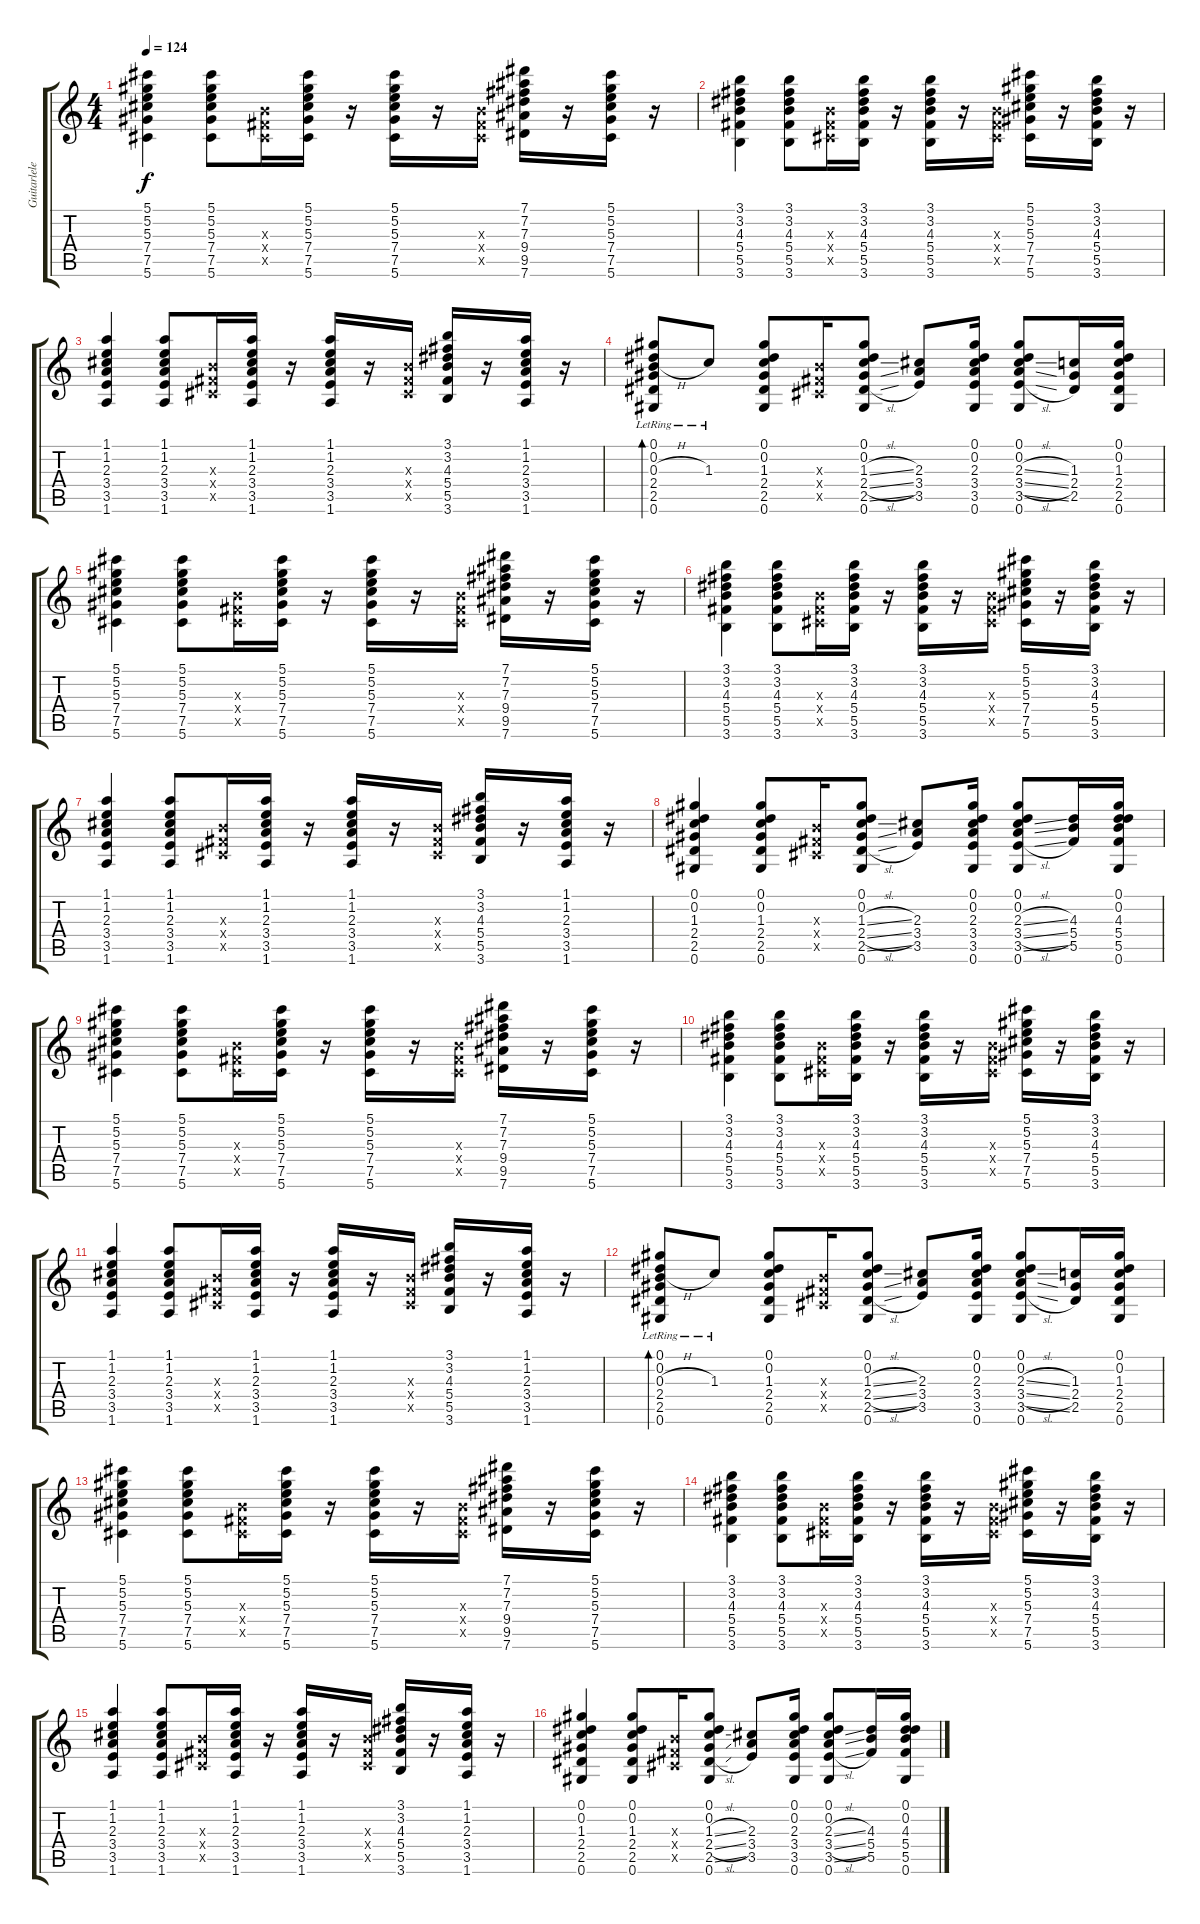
\track ("Guitarlele" "Guitarlele") {instrument electricguitarjazz}
\staff {score tabs}
\tuning (Ab4 Eb4 B3 Gb3 Db3 Ab2) {hide}
\ts (4 4)
\tempo 124
\clef g2
\ks c
(5.1 5.2 5.3 7.4 7.5 5.6).4{dy f} (5.1 5.2 5.3 7.4 7.5 5.6).8 (0.3{x} 0.4{x} 0.5{x}).16 (5.1 5.2 5.3 7.4 7.5 5.6).16 r.16 (5.1 5.2 5.3 7.4 7.5 5.6).16 r.16 (0.3{x} 0.4{x} 0.5{x}).16 (7.1 7.2 7.3 9.4 9.5 7.6).16 r.16 (5.1 5.2 5.3 7.4 7.5 5.6).16 r.16 |
(3.1 3.2 4.3 5.4 5.5 3.6).4 (3.1 3.2 4.3 5.4 5.5 3.6).8 (0.3{x} 0.4{x} 0.5{x}).16 (3.1 3.2 4.3 5.4 5.5 3.6).16 r.16 (3.1 3.2 4.3 5.4 5.5 3.6).16 r.16 (0.3{x} 0.4{x} 0.5{x}).16 (5.1 5.2 5.3 7.4 7.5 5.6).16 r.16 (3.1 3.2 4.3 5.4 5.5 3.6).16 r.16 |
(1.1 1.2 2.3 3.4 3.5 1.6).4 (1.1 1.2 2.3 3.4 3.5 1.6).8 (0.3{x} 0.4{x} 0.5{x}).16 (1.1 1.2 2.3 3.4 3.5 1.6).16 r.16 (1.1 1.2 2.3 3.4 3.5 1.6).16 r.16 (0.3{x} 0.4{x} 0.5{x}).16 (3.1 3.2 4.3 5.4 5.5 3.6).16 r.16 (1.1 1.2 2.3 3.4 3.5 1.6).16 r.16 |
(0.1{lr} 0.2{lr} 0.3{h lr} 2.4{lr} 2.5{lr} 0.6{lr}).8{bd 120} 1.3{lr}.8 (0.1 0.2 1.3 2.4 2.5 0.6).8 (0.3{x} 0.4{x} 0.5{x}).16 (0.1 0.2 1.3{sl} 2.4{sl} 2.5{sl} 0.6).8 (2.3 3.4 3.5).8 (0.1 0.2 2.3 3.4 3.5 0.6).16 (0.1 0.2 2.3{sl} 3.4{sl} 3.5{sl} 0.6).8 (1.3 2.4 2.5).16 (0.1 0.2 1.3 2.4 2.5 0.6).16 |
(5.1 5.2 5.3 7.4 7.5 5.6).4 (5.1 5.2 5.3 7.4 7.5 5.6).8 (0.3{x} 0.4{x} 0.5{x}).16 (5.1 5.2 5.3 7.4 7.5 5.6).16 r.16 (5.1 5.2 5.3 7.4 7.5 5.6).16 r.16 (0.3{x} 0.4{x} 0.5{x}).16 (7.1 7.2 7.3 9.4 9.5 7.6).16 r.16 (5.1 5.2 5.3 7.4 7.5 5.6).16 r.16 |
(3.1 3.2 4.3 5.4 5.5 3.6).4 (3.1 3.2 4.3 5.4 5.5 3.6).8 (0.3{x} 0.4{x} 0.5{x}).16 (3.1 3.2 4.3 5.4 5.5 3.6).16 r.16 (3.1 3.2 4.3 5.4 5.5 3.6).16 r.16 (0.3{x} 0.4{x} 0.5{x}).16 (5.1 5.2 5.3 7.4 7.5 5.6).16 r.16 (3.1 3.2 4.3 5.4 5.5 3.6).16 r.16 |
(1.1 1.2 2.3 3.4 3.5 1.6).4 (1.1 1.2 2.3 3.4 3.5 1.6).8 (0.3{x} 0.4{x} 0.5{x}).16 (1.1 1.2 2.3 3.4 3.5 1.6).16 r.16 (1.1 1.2 2.3 3.4 3.5 1.6).16 r.16 (0.3{x} 0.4{x} 0.5{x}).16 (3.1 3.2 4.3 5.4 5.5 3.6).16 r.16 (1.1 1.2 2.3 3.4 3.5 1.6).16 r.16 |
(0.1 0.2 1.3 2.4 2.5 0.6).4 (0.1 0.2 1.3 2.4 2.5 0.6).8 (0.3{x} 0.4{x} 0.5{x}).16 (0.1 0.2 1.3{sl} 2.4{sl} 2.5{sl} 0.6).8 (2.3 3.4 3.5).8 (0.1 0.2 2.3 3.4 3.5 0.6).16 (0.1 0.2 2.3{sl} 3.4{sl} 3.5{sl} 0.6).8 (4.3 5.4 5.5).16 (0.1 0.2 4.3 5.4 5.5 0.6).16 |
(5.1 5.2 5.3 7.4 7.5 5.6).4 (5.1 5.2 5.3 7.4 7.5 5.6).8 (0.3{x} 0.4{x} 0.5{x}).16 (5.1 5.2 5.3 7.4 7.5 5.6).16 r.16 (5.1 5.2 5.3 7.4 7.5 5.6).16 r.16 (0.3{x} 0.4{x} 0.5{x}).16 (7.1 7.2 7.3 9.4 9.5 7.6).16 r.16 (5.1 5.2 5.3 7.4 7.5 5.6).16 r.16 |
(3.1 3.2 4.3 5.4 5.5 3.6).4 (3.1 3.2 4.3 5.4 5.5 3.6).8 (0.3{x} 0.4{x} 0.5{x}).16 (3.1 3.2 4.3 5.4 5.5 3.6).16 r.16 (3.1 3.2 4.3 5.4 5.5 3.6).16 r.16 (0.3{x} 0.4{x} 0.5{x}).16 (5.1 5.2 5.3 7.4 7.5 5.6).16 r.16 (3.1 3.2 4.3 5.4 5.5 3.6).16 r.16 |
(1.1 1.2 2.3 3.4 3.5 1.6).4 (1.1 1.2 2.3 3.4 3.5 1.6).8 (0.3{x} 0.4{x} 0.5{x}).16 (1.1 1.2 2.3 3.4 3.5 1.6).16 r.16 (1.1 1.2 2.3 3.4 3.5 1.6).16 r.16 (0.3{x} 0.4{x} 0.5{x}).16 (3.1 3.2 4.3 5.4 5.5 3.6).16 r.16 (1.1 1.2 2.3 3.4 3.5 1.6).16 r.16 |
(0.1{lr} 0.2{lr} 0.3{h lr} 2.4{lr} 2.5{lr} 0.6{lr}).8{bd 120} 1.3{lr}.8 (0.1 0.2 1.3 2.4 2.5 0.6).8 (0.3{x} 0.4{x} 0.5{x}).16 (0.1 0.2 1.3{sl} 2.4{sl} 2.5{sl} 0.6).8 (2.3 3.4 3.5).8 (0.1 0.2 2.3 3.4 3.5 0.6).16 (0.1 0.2 2.3{sl} 3.4{sl} 3.5{sl} 0.6).8 (1.3 2.4 2.5).16 (0.1 0.2 1.3 2.4 2.5 0.6).16 |
(5.1 5.2 5.3 7.4 7.5 5.6).4 (5.1 5.2 5.3 7.4 7.5 5.6).8 (0.3{x} 0.4{x} 0.5{x}).16 (5.1 5.2 5.3 7.4 7.5 5.6).16 r.16 (5.1 5.2 5.3 7.4 7.5 5.6).16 r.16 (0.3{x} 0.4{x} 0.5{x}).16 (7.1 7.2 7.3 9.4 9.5 7.6).16 r.16 (5.1 5.2 5.3 7.4 7.5 5.6).16 r.16 |
(3.1 3.2 4.3 5.4 5.5 3.6).4 (3.1 3.2 4.3 5.4 5.5 3.6).8 (0.3{x} 0.4{x} 0.5{x}).16 (3.1 3.2 4.3 5.4 5.5 3.6).16 r.16 (3.1 3.2 4.3 5.4 5.5 3.6).16 r.16 (0.3{x} 0.4{x} 0.5{x}).16 (5.1 5.2 5.3 7.4 7.5 5.6).16 r.16 (3.1 3.2 4.3 5.4 5.5 3.6).16 r.16 |
(1.1 1.2 2.3 3.4 3.5 1.6).4 (1.1 1.2 2.3 3.4 3.5 1.6).8 (0.3{x} 0.4{x} 0.5{x}).16 (1.1 1.2 2.3 3.4 3.5 1.6).16 r.16 (1.1 1.2 2.3 3.4 3.5 1.6).16 r.16 (0.3{x} 0.4{x} 0.5{x}).16 (3.1 3.2 4.3 5.4 5.5 3.6).16 r.16 (1.1 1.2 2.3 3.4 3.5 1.6).16 r.16 |
(0.1 0.2 1.3 2.4 2.5 0.6).4 (0.1 0.2 1.3 2.4 2.5 0.6).8 (0.3{x} 0.4{x} 0.5{x}).16 (0.1 0.2 1.3{sl} 2.4{sl} 2.5{sl} 0.6).8 (2.3 3.4 3.5).8 (0.1 0.2 2.3 3.4 3.5 0.6).16 (0.1 0.2 2.3{sl} 3.4{sl} 3.5{sl} 0.6).8 (4.3 5.4 5.5).16 (0.1 0.2 4.3 5.4 5.5 0.6).16
